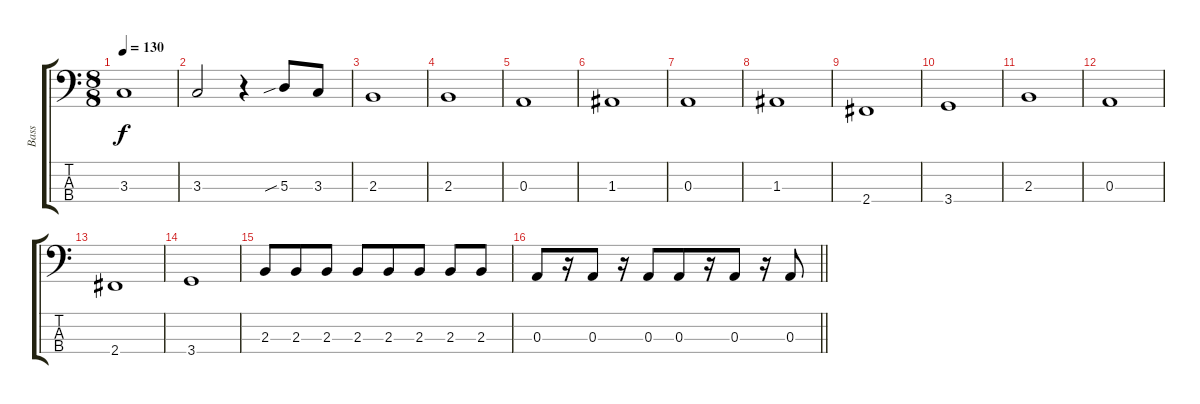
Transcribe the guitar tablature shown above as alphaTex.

\track ("Bass" "Bass") {instrument electricbasspick}
\staff {score tabs}
\tuning (G2 D2 A1 E1) {hide}
\ts (8 8)
\tempo 130
\clef f4
\ks c
3.3.1{dy f} |
3.3.2 r.4 5.3{sib}.8 3.3.8 |
2.3.1 |
2.3.1 |
0.3.1 |
1.3.1 |
0.3.1 |
1.3.1 |
2.4.1 |
3.4.1 |
2.3.1 |
0.3.1 |
2.4.1 |
3.4.1 |
2.3.8 2.3.8 2.3.8 2.3.8 2.3.8 2.3.8 2.3.8 2.3.8 |
\barLineRight lightlight
0.3.8 r.16 0.3.8 r.16 0.3.8 0.3.8 r.16 0.3.8 r.16 0.3.8
